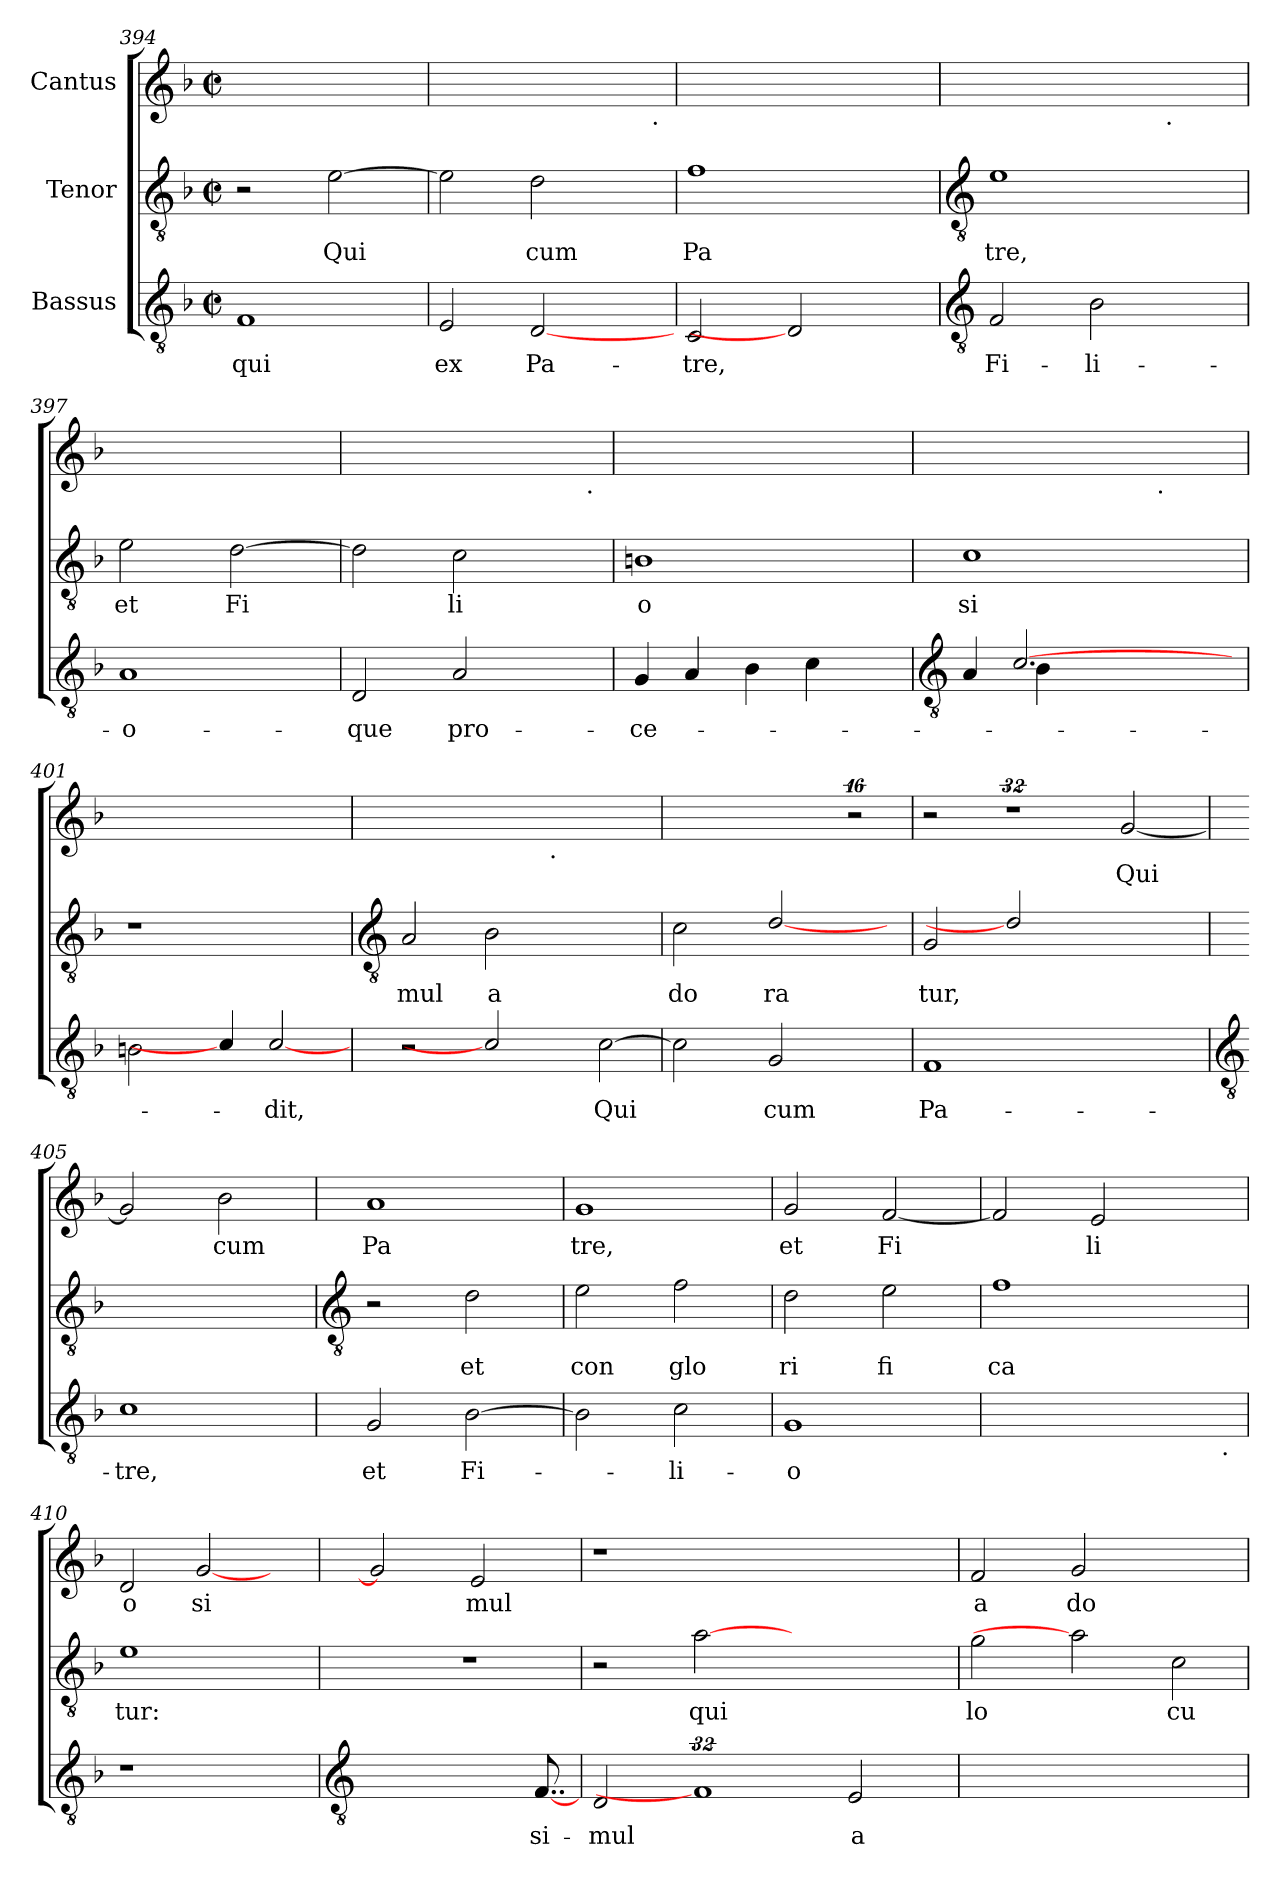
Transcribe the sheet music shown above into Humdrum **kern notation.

**kern	**text	**kern	**text	**kern	**text
*part3	*part3	*part2	*part2	*part1	*part1
*staff3	*staff3	*staff2	*staff2	*staff1	*staff1
*I"Bassus	*	*I"Tenor	*	*I"Cantus	*
*clefGv2	*	*clefGv2	*	*clefG2	*
*k[b-]	*	*k[b-]	*	*k[b-]	*
*F:	*	*F:	*	*F:	*
*M2/2	*	*M2/2	*	*M2/2	*
*met(c|)	*	*met(c|)	*	*met(c|)	*
=394	=394	=394	=394	=394	=394
!	!LO:LY:b	!	!	!	!
*	*	*^	*	*	*
1F	qui	2r	4ryy	.	4ryy	.
.	.	.	4ryy	.	4ryy	.
!	!	!	!	!LO:LY:b	!	!
.	.	[2e\	4ryy	Qui	32ryy	.
.	.	.	.	.	4...ryy	.
.	.	.	4ryy	.	.	.
!!LO:LB:g=z
=395	=395	=395	=395	=395	=395	=395
!	!LO:LY:b	!	!	!	!	!
2E/	ex	2e\]	4ryy	.	4ryy	.
.	.	.	4ryy	.	4ryy	.
!	!LO:LY:b	!	!	!LO:LY:b	!	!
[2D	Pa-	2d\	4ryy	cum	4ryy	.
.	.	.	4ryy	.	32ryy	.
.	.	.	.	.	32ryy	.
.	.	.	.	.	32ryy	.
.	.	.	.	.	32ryy	.
.	.	.	.	.	32ryy	.
.	.	.	.	.	32ryy	.
!	!	!	!	!	!LO:TX:b:t=.	!
.	.	.	.	.	32ryy	.
.	.	.	.	.	32ryy	.
=395A	=395A	=395A	=395A	=395A	=395A	=395A
!	!LO:LY:b	!	!	!LO:LY:b	!	!
2C/	-tre,	1f/	4ryy	Pa	4ryy	.
.	.	.	4ryy	.	8..ryy	.
.	.	.	.	.	4ryy	.
2D]	.	.	4ryy	.	.	.
.	.	.	.	.	4ryy	.
.	.	.	4ryy	.	.	.
.	.	.	.	.	32ryy	.
8..ryy	.	8..ryy	8..ryy	.	8..ryy	.
!!LO:LB:g=z
=396A	=396A	=396A	=396A	=396A	=396A	=396A
*clefGv2	*	*clefGv2	*	*	*	*
!	!LO:LY:b	!	!	!LO:LY:b	!	!
2F/	Fi-	1e/	4ryy	tre,	4ryy	.
.	.	.	4ryy	.	32ryy	.
.	.	.	.	.	4ryy	.
!	!LO:LY:b	!	!	!	!	!
2B-\	-li-	.	4ryy	.	.	.
.	.	.	.	.	32ryy	.
.	.	.	.	.	32ryy	.
.	.	.	.	.	32ryy	.
.	.	.	.	.	32ryy	.
.	.	.	.	.	32ryy	.
!	!	!	!	!	!LO:TX:b:t=.	!
.	.	.	.	.	32ryy	.
.	.	.	.	.	32ryy	.
.	.	.	4ryy	.	4ryy	.
32ryy	.	32ryy	32ryy	.	32ryy	.
=397A	=397A	=397A	=397A	=397A	=397A	=397A
!	!LO:LY:b	!	!	!LO:LY:b	!	!
1A	-o-	2e\	4ryy	et	4ryy	.
.	.	.	4ryy	.	8..ryy	.
.	.	.	.	.	4ryy	.
!	!	!	!	!LO:LY:b	!	!
.	.	[2d\	4ryy	Fi	.	.
.	.	.	.	.	32ryy	.
.	.	.	4ryy	.	4ryy	.
!!LO:LB:g=z
=398	=398	=398	=398	=398	=398	=398
!	!LO:LY:b	!	!	!	!	!
2D/	-que	2d\]	4ryy	.	4ryy	.
.	.	.	4ryy	.	4ryy	.
!	!LO:LY:b	!	!	!LO:LY:b	!	!
2A/	pro-	2c\	4ryy	li	4ryy	.
.	.	.	4ryy	.	32ryy	.
.	.	.	.	.	32ryy	.
.	.	.	.	.	32ryy	.
.	.	.	.	.	32ryy	.
.	.	.	.	.	32ryy	.
.	.	.	.	.	32ryy	.
!	!	!	!	!	!LO:TX:b:t=.	!
.	.	.	.	.	32ryy	.
.	.	.	.	.	32ryy	.
=399	=399	=399	=399	=399	=399	=399
!	!LO:LY:b	!	!	!LO:LY:b	!	!
4G/	-ce-	1Bn/	4ryy	o	4ryy	.
4A/	.	.	4ryy	.	8..ryy	.
.	.	.	.	.	4ryy	.
4B-\	.	.	4ryy	.	.	.
.	.	.	.	.	4ryy	.
4c\	.	.	4ryy	.	.	.
.	.	.	.	.	32ryy	.
8..ryy	.	8..ryy	8..ryy	.	8..ryy	.
!!LO:LB:g=z
=400	=400	=400	=400	=400	=400	=400
*clefGv2	*	*	*	*	*	*
*^	*	*	*	*	*	*
!	!	!	!	!	!LO:LY:b	!	!
4A/	4ryy	.	1c/	4ryy	si	4ryy	.
[2.c/	4B-\	.	.	4ryy	.	32ryy	.
.	.	.	.	.	.	4ryy	.
.	4ryy	.	.	4ryy	.	.	.
.	.	.	.	.	.	32ryy	.
.	.	.	.	.	.	32ryy	.
.	.	.	.	.	.	32ryy	.
.	.	.	.	.	.	32ryy	.
.	.	.	.	.	.	32ryy	.
!	!	!	!	!	!	!LO:TX:b:t=.	!
.	.	.	.	.	.	32ryy	.
.	.	.	.	.	.	32ryy	.
.	4ryy	.	.	4ryy	.	4ryy	.
32ryy	32ryy	.	32ryy	32ryy	.	32ryy	.
*	*	*	*v	*v	*	*	*
=401	=401	=401	=401	=401	=401	=401
2Bn\	4ryy	.	1r	.	4ryy	.
.	4ryy	.	.	.	8..ryy	.
.	.	.	.	.	4ryy	.
4c/]	4ryy	.	.	.	.	.
.	.	.	.	.	32ryy	.
!	!	!LO:LY:b	!	!	!	!
[2c/	4ryy	-dit,	.	.	2ryy	.
.	4ryy	.	4ryy	.	.	.
!!LO:LB:g=z
=402	=402	=402	=402	=402	=402	=402
*	*	*	*clefGv2	*	*	*
!	!	!	!	!LO:LY:b	!	!
*	*	*	*^	*	*	*
2r	4ryy	.	2A/	4ryy	mul	4ryy	.
.	4ryy	.	.	4ryy	.	4ryy	.
!	!	!	!	!	!LO:LY:b	!	!
2c/]	4ryy	.	2B-\	4ryy	a	4ryy	.
.	4ryy	.	.	4ryy	.	32ryy	.
.	.	.	.	.	.	32ryy	.
!	!	!	!	!	!	!LO:TX:b:t=.	!
.	.	.	.	.	.	32ryy	.
.	.	.	.	.	.	8ryy	.
.	.	.	.	.	.	32ryy	.
!	!	!LO:LY:b	!	!	!	!	!
[2c\	2ryy	Qui	2ryy	2ryy	.	2ryy	.
=403	=403	=403	=403	=403	=403	=403	=403
!	!	!	!	!	!LO:LY:b	!	!
2c\]	4ryy	.	2c\	4ryy	do	4ryy	.
.	4ryy	.	.	4ryy	.	16.ryy	.
.	.	.	.	.	.	4ryy	.
!	!	!LO:LY:b	!	!	!LO:LY:b	!	!
2G/	4ryy	cum	[2d/	4ryy	ra	.	.
.	.	.	.	.	.	32ryy	.
.	.	.	.	.	.	32ryy	.
.	.	.	.	.	.	32ryy	.
.	.	.	.	.	.	32ryy	.
.	.	.	.	.	.	32ryy	.
.	4ryy	.	.	4ryy	.	32%11r	.
16.ryy	16.ryy	.	16.ryy	16.ryy	.	.	.
=404	=404	=404	=404	=404	=404	=404	=404
!	!	!LO:LY:b	!	!	!LO:LY:b	!	!
1F/	4ryy	Pa-	2G/	4ryy	tur,	2r	.
.	4ryy	.	.	4ryy	.	.	.
.	4ryy	.	2d/]	4ryy	.	32%21r	.
.	4ryy	.	.	4ryy	.	.	.
2ryy	2ryy	.	2ryy	2ryy	.	.	.
!	!	!	!	!	!	!	!LO:LY:b
.	.	.	.	.	.	[2g/	Qui
8ryy	8ryy	.	8ryy	8ryy	.	.	.
32ryy	32ryy	.	32ryy	32ryy	.	.	.
*	*	*	*v	*v	*	*	*
!!LO:LB:g=z
=405	=405	=405	=405	=405	=405	=405
*clefGv2	*	*	*	*	*	*
*	*	*	*^	*	*	*
!	!	!LO:LY:b	!	!	!	!	!
*	*	*	*v	*v	*	*	*
1c/	4ryy	-tre,	4ryy	.	2g/]	.
.	4ryy	.	4ryy	.	.	.
!	!	!	!	!	!	!LO:LY:b
.	4ryy	.	4ryy	.	2b-\	cum
.	4ryy	.	4ryy	.	.	.
!!LO:LB:g=z
=406	=406	=406	=406	=406	=406	=406
*	*	*	*clefGv2	*	*	*
!	!	!LO:LY:b	!	!	!	!LO:LY:b
2G/	4ryy	et	2r	.	1a	Pa
.	4ryy	.	.	.	.	.
!	!	!LO:LY:b	!	!LO:LY:b	!	!
[2B-\	4ryy	Fi-	2d\	et	.	.
.	4ryy	.	.	.	.	.
!!LO:LB:g=z
=407	=407	=407	=407	=407	=407	=407
!	!	!	!	!LO:LY:b	!	!LO:LY:b
2B-\]	4ryy	.	2e\	con	1g	tre,
.	4ryy	.	.	.	.	.
!	!	!LO:LY:b	!	!LO:LY:b	!	!
2c\	4ryy	-li-	2f\	glo	.	.
.	4ryy	.	.	.	.	.
=408	=408	=408	=408	=408	=408	=408
!	!	!LO:LY:b	!	!LO:LY:b	!	!LO:LY:b
1G/	4ryy	-o	2d\	ri	2g/	et
.	4ryy	.	.	.	.	.
!	!	!	!	!LO:LY:b	!	!LO:LY:b
.	4ryy	.	2e\	fi	[2f/	Fi
.	4ryy	.	.	.	.	.
=409	=409	=409	=409	=409	=409	=409
!	!	!	!	!LO:LY:b	!	!
4ryy	4ryy	.	1f	ca	2f/]	.
4ryy	4ryy	.	.	.	.	.
!	!	!	!	!	!	!LO:LY:b
4ryy	4ryy	.	.	.	2e/	li
32ryy	4ryy	.	.	.	.	.
32ryy	.	.	.	.	.	.
32ryy	.	.	.	.	.	.
32ryy	.	.	.	.	.	.
32ryy	.	.	.	.	.	.
32ryy	.	.	.	.	.	.
!LO:TX:b:t=.	!	!	!	!	!	!
32ryy	.	.	.	.	.	.
32ryy	.	.	.	.	.	.
*v	*v	*	*	*	*	*
=410	=410	=410	=410	=410	=410
!	!	!	!LO:LY:b	!	!LO:LY:b
1r	.	1e	tur:	2d/	o
!	!	!	!	!	!LO:LY:b
.	.	.	.	[2g/	si
8..ryy	.	8..ryy	.	8..ryy	.
!!LO:LB:g=z
=411	=411	=411	=411	=411	=411
*clefGv2	*	*	*	*	*
*^	*	*	*	*	*
4ryy	4ryy	.	1r	.	2g/]	.
4ryy	4ryy	.	.	.	.	.
!	!	!	!	!	!	!LO:LY:b
4ryy	4ryy	.	.	.	2e/	mul
32ryy	4ryy	.	.	.	.	.
!	!	!LO:LY:b	!	!	!	!
[8..F/	.	si-	.	.	.	.
=411A	=411A	=411A	=411A	=411A	=411A	=411A
!	!	!LO:LY:b	!	!	!	!
2D/	4ryy	-mul	2r	.	1r	.
.	4ryy	.	.	.	.	.
!	!	!	!	!LO:LY:b	!	!
32%25F/]	4ryy	.	[2a	qui	.	.
.	4ryy	.	.	.	.	.
.	2ryy	.	2ryy	.	2ryy	.
!	!	!LO:LY:b	!	!	!	!
2E/	.	a-	.	.	.	.
.	4ryy	.	4ryy	.	4ryy	.
.	32ryy	.	32ryy	.	32ryy	.
!!LO:LB:g=z
=412	=412	=412	=412	=412	=412	=412
!	!	!	!	!LO:LY:b	!	!LO:LY:b
*v	*v	*	*	*	*	*
4ryy	.	2g\	lo	2f/	a
4ryy	.	.	.	.	.
!	!	!	!	!	!LO:LY:b
4ryy	.	2a]	.	2g/	do
4ryy	.	.	.	.	.
!	!	!	!LO:LY:b	!	!
2ryy	.	2c\	cu	2ryy	.
=	=	=	=	=	=
*-	*-	*-	*-	*-	*-
